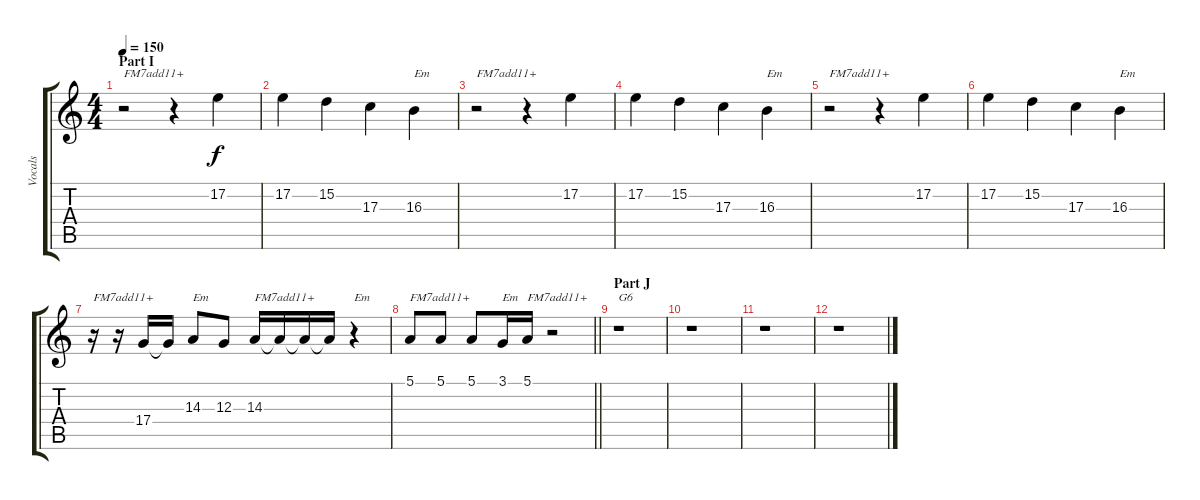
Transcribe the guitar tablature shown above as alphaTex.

\track ("Vocals" "Vocals") {instrument trumpet}
\staff {score tabs}
\tuning (E4 B3 G3 D3 A2 E2) {hide}
\ts (4 4)
\section ("" "Part I")
\tempo 150
\clef g2
\ks c
r.2{txt "FM7add11+" dy f} r.4 17.2.4 |
17.2.4 15.2.4 17.3.4 16.3.4{txt "Em"} |
r.2{txt "FM7add11+"} r.4 17.2.4 |
17.2.4 15.2.4 17.3.4 16.3.4{txt "Em"} |
r.2{txt "FM7add11+"} r.4 17.2.4 |
17.2.4 15.2.4 17.3.4 16.3.4{txt "Em"} |
r.16{txt "FM7add11+"} r.16 17.4.16 17.4{t}.16 14.3.8{txt "Em"} 12.3.8 14.3.16{txt "FM7add11+"} 14.3{t}.16 14.3{t}.16 14.3{t}.16 r.4{txt "Em"} |
\barLineRight lightlight
5.1.8{txt "FM7add11+"} 5.1.8 5.1.8 3.1.16{txt "Em"} 5.1.16{txt "FM7add11+"} r.2 |
\section ("" "Part J")
r.1{txt "G6"} |
r.1 |
r.1 |
r.1
